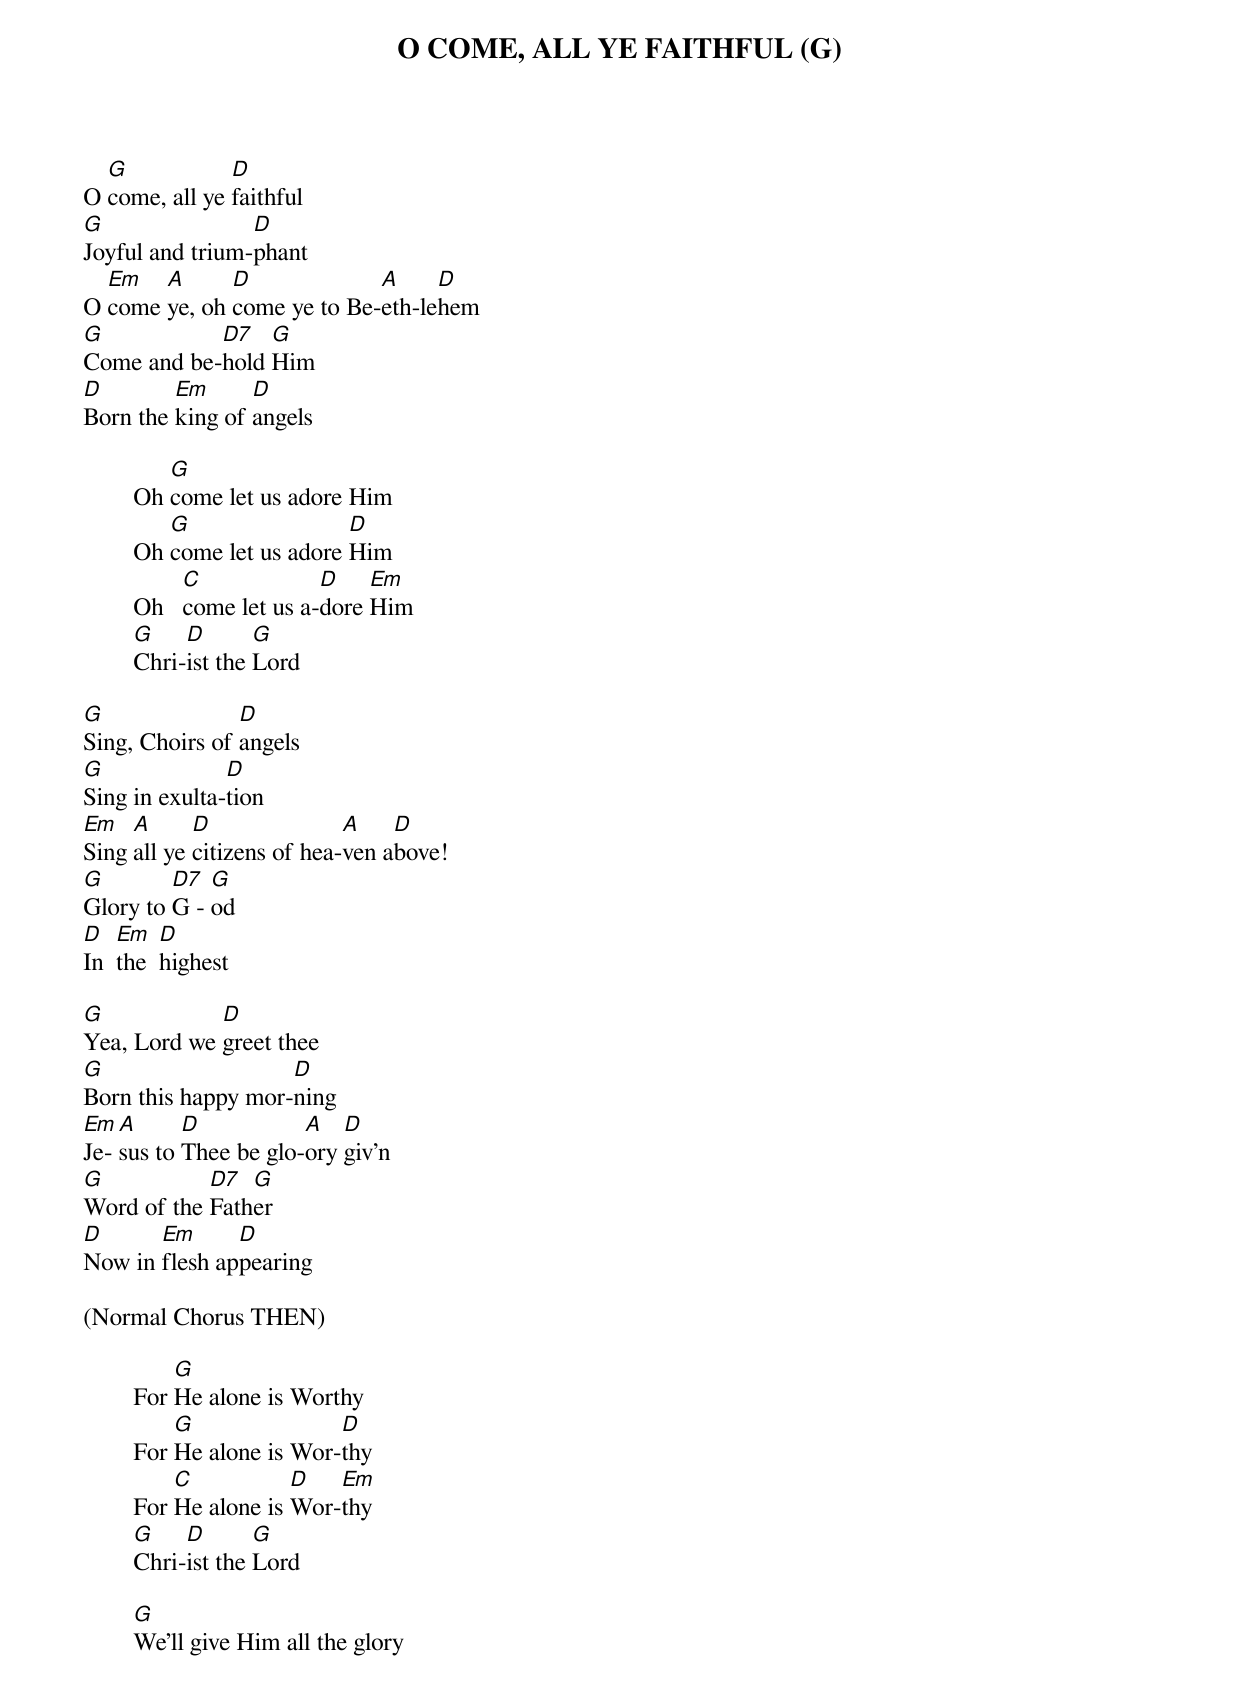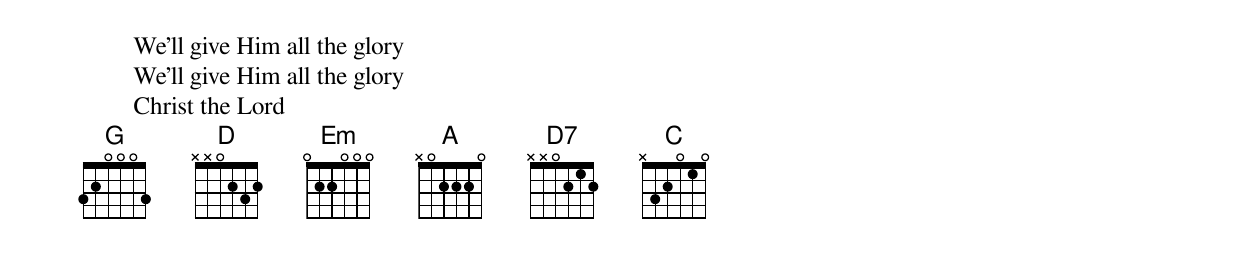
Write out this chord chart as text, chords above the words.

O COME, ALL YE FAITHFUL (G)

  G            D
O come, all ye faithful
G                D
Joyful and trium-phant
  Em   A      D             A     D
O come ye, oh come ye to Be-eth-lehem
G           D7   G
Come and be-hold Him
D        Em      D
Born the king of angels

	   G
	Oh come let us adore Him
	   G                 D
	Oh come let us adore Him
	     C             D    Em
	Oh   come let us a-dore Him
	G    D       G
	Chri-ist the Lord

G               D
Sing, Choirs of angels
G              D
Sing in exulta-tion
Em   A      D               A    D
Sing all ye citizens of hea-ven above!
G        D7  G
Glory to G - od
D   Em   D
In  the  highest

G            D
Yea, Lord we greet thee
G                   D
Born this happy mor-ning
Em A      D           A   D
Je-sus to Thee be glo-ory giv'n
G           D7  G
Word of the Father
D      Em      D
Now in flesh appearing

(Normal Chorus THEN)

	    G
	For He alone is Worthy
	    G               D
	For He alone is Wor-thy
	    C           D   Em
	For He alone is Wor-thy
	G    D       G
	Chri-ist the Lord

	G
	We'll give Him all the glory
	We'll give Him all the glory
	We'll give Him all the glory
	Christ the Lord
